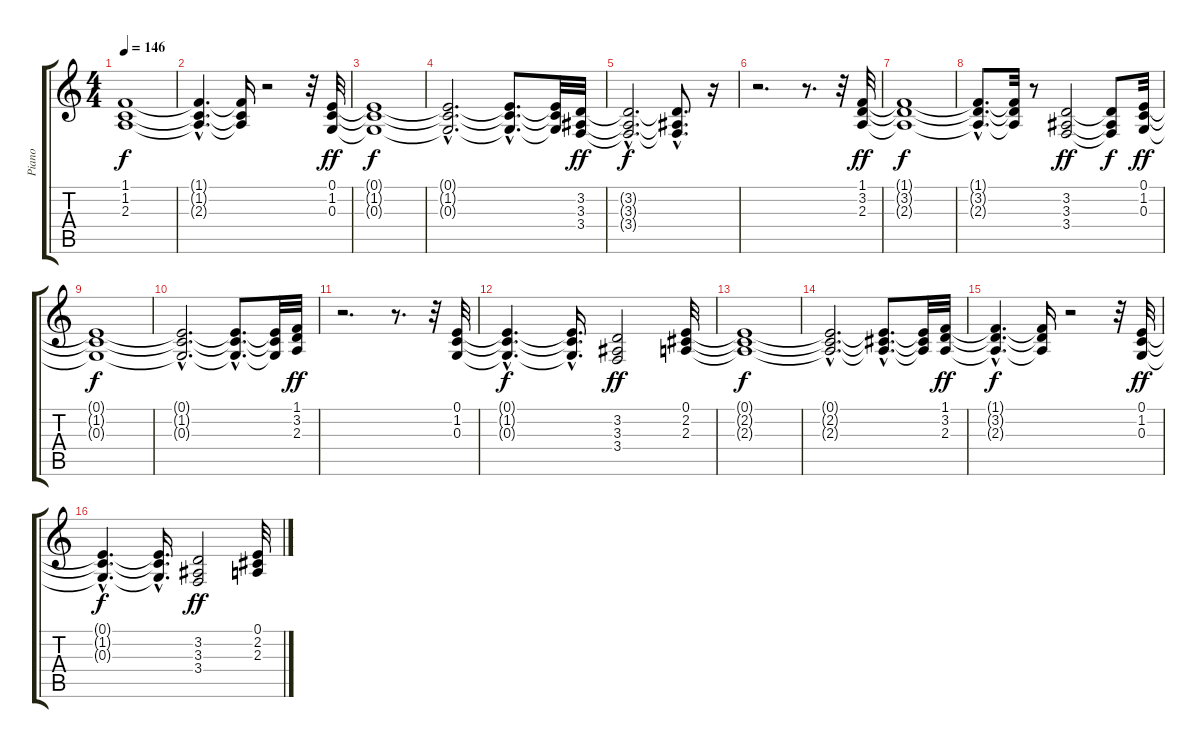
\track ("Piano" "Piano") {instrument stringensemble2}
\staff {score tabs}
\tuning (E4 B3 G3 D3 A2 E2) {hide}
\ts (4 4)
\tempo 146
\clef g2
\ks c
(1.1{t} 1.2{t} 2.3{t}).1{dy f} |
(1.1{hac t} 1.2{hac t} 2.3{hac t}).4{d} (1.1{t} 1.2{t} 2.3{t}).16 r.2 r.32 (0.1 1.2 0.3).32{dy ff} |
(0.1{t} 1.2{t} 0.3{t}).1{dy f} |
(0.1{hac t} 1.2{hac t} 0.3{hac t}).2{d} (0.1{hac t} 1.2{hac t} 0.3{hac t}).8{d} (0.1{t} 1.2{t} 0.3{t}).32 (3.2 3.3 3.4).32{dy ff} |
(3.2{hac t} 3.3{hac t} 3.4{hac t}).2{d dy f} (3.2{hac t} 3.3{hac t} 3.4{hac t}).8{d} r.16 |
r.2{d} r.8{d} r.32 (1.1 3.2 2.3).32{dy ff} |
(1.1{t} 3.2{t} 2.3{t}).1{dy f} |
(1.1{hac t} 3.2{hac t} 2.3{hac t}).8{d} (1.1{t} 3.2{t} 2.3{t}).32 r.8 (3.2 3.3 3.4).2{dy ff} (3.2{t} 3.3{t} 3.4{t}).8{dy f} (0.1 1.2 0.3).32{dy ff} |
(0.1{t} 1.2{t} 0.3{t}).1{dy f} |
(0.1{hac t} 1.2{hac t} 0.3{hac t}).2{d} (0.1{hac t} 1.2{hac t} 0.3{hac t}).8{d} (0.1{t} 1.2{t} 0.3{t}).32 (1.1 3.2 2.3).32{dy ff} |
r.2{d} r.8{d} r.32 (0.1 1.2 0.3).32 |
(0.1{hac t} 1.2{hac t} 0.3{hac t}).4{d dy f} (0.1{hac t} 1.2{hac t} 0.3{hac t}).16{d} (3.2 3.3 3.4).2{dy ff} (0.1 2.2 2.3).32 |
(0.1{t} 2.2{t} 2.3{t}).1{dy f} |
(0.1{hac t} 2.2{hac t} 2.3{hac t}).2{d} (0.1{hac t} 2.2{hac t} 2.3{hac t}).8{d} (0.1{t} 2.2{t} 2.3{t}).32 (1.1 3.2 2.3).32{dy ff} |
(1.1{hac t} 3.2{hac t} 2.3{hac t}).4{d dy f} (1.1{t} 3.2{t} 2.3{t}).16 r.2 r.32 (0.1 1.2 0.3).32{dy ff} |
(0.1{hac t} 1.2{hac t} 0.3{hac t}).4{d dy f} (0.1{hac t} 1.2{hac t} 0.3{hac t}).16{d} (3.2 3.3 3.4).2{dy ff} (0.1 2.2 2.3).32
